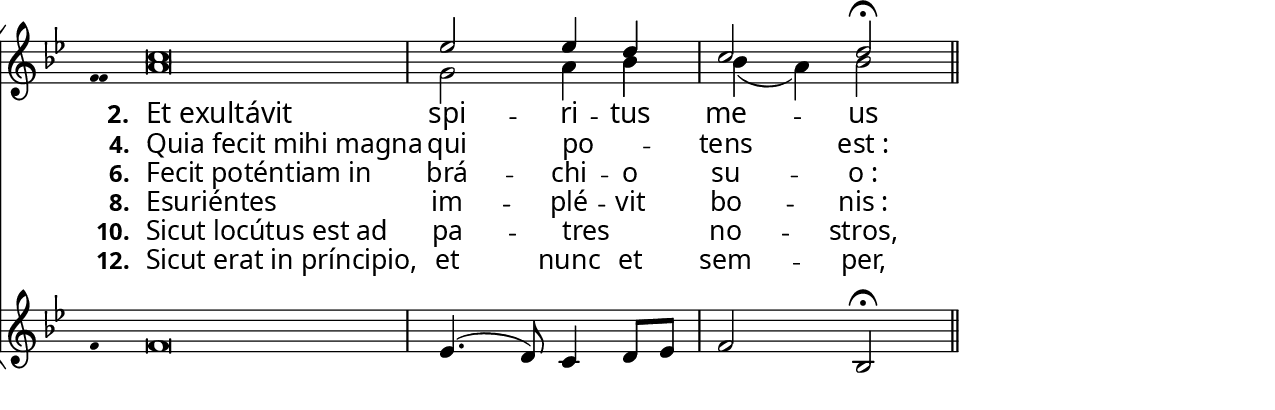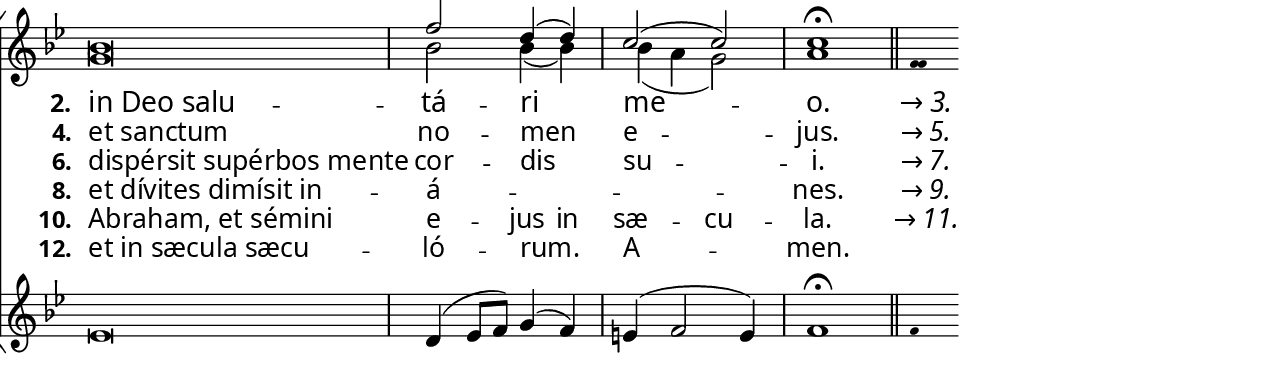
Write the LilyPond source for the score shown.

\version "2.18.2"

\header {
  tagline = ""
  composer = "Ciro Grassi (1868-1952)"
}
\include "lilypond-book-preamble.ly"

#(set-default-paper-size "letter")

stemOn = {
  \revert Staff.Stem #'transparent
  \revert Staff.Flag #'transparent
  \revert Voice.Stem #'length
}

stemOff = {
  \override Staff.Stem #'transparent = ##t
  \override Staff.Flag #'transparent = ##t
  \override Voice.Stem #'length = #0
}

\layout {
  \context {
    \Score
    \omit BarNumber
  }
}

global = {
  \key bes \major
  \time 4/4
}

sopMusic = \relative c'' {
  \cadenzaOn
  \relative c' { \stemOff \new CueVoice { f4 } \stemOn }
  c\breve \bar "|" \cadenzaOff
  ees2 ees4 d |
  c2 d\fermata | \cadenzaOn \bar "||" \break
  bes\breve \bar "|" \cadenzaOff
  f'2 d4( d4) |
  c2( c) |
  c1\fermata \bar "||"
  \relative c' { \stemOff \new CueVoice { f4 } }
}
sopWords = \lyricmode {

}

altoMusic = \relative c'' {
  \cadenzaOn
  \relative c' { \stemOff \new CueVoice { f4 } \stemOn }
  a\breve \bar "|" \cadenzaOff
  g2 a4 bes4 |
  bes( a) bes2 | \cadenzaOn \bar "||"
  g\breve \bar "|" \cadenzaOff
  bes2 bes4( bes) |
  bes4( a g2) |
  a1 \bar "||"
  \relative c' { \stemOff \new CueVoice { f4 } }
}

tenorMusic = \relative c'' {
  \cadenzaOn
  \relative c { \stemOff \new CueVoice { f4 } \stemOn }
  f,\breve \bar "|" \cadenzaOff
  ees4.( d8) c4 d8[ ees] |
  f2 bes,\fermata | \cadenzaOn \bar "||"
  ees\breve \bar "|" \cadenzaOff
  d4( ees8 f) g4( f) |
  e4( f2 e4) |
  f1\fermata  \bar "||"
  \relative c { \stemOff \new CueVoice { f4 } }
}

tenorAsBassMusic = \relative c'' {
  \cadenzaOn
  \relative c' { \stemOff \new CueVoice { f4 } \stemOn }
  f,\breve \bar "|" \cadenzaOff
  ees4.( d8) c4 d8[ ees] |
  f2 bes,\fermata | \cadenzaOn \bar "||"
  ees\breve \bar "|" \cadenzaOff
  d4( ees8 f) g4( f) |
  e4( f2 e4) |
  f1\fermata  \bar "||"
  \relative c' { \stemOff \new CueVoice { f4 } }
}

bassMusic = \relative c' {
  \cadenzaOn
  \relative c { \stemOff \new CueVoice { f4 } \stemOn }
  f,\breve \bar "|" \cadenzaOff
  c2 f4 f |
  f2 bes\fermata | \cadenzaOn \bar "||"
  ees,\breve \bar "|" \cadenzaOff
  bes'4( c8 d) g,4( bes) |
  c2( c2) |
  f,1\fermata  \bar "||"
  \relative c { \stemOff \new CueVoice { f4 } }
}

hiddenMusic = \relative c'' {
\hideNotes
  \cadenzaOn
  r4
  r\breve \bar "|" \cadenzaOff
  r1 |
  r1 | \cadenzaOn \bar "||"
  r\breve \bar "|" \cadenzaOff
  r1 |
  r1 |
  r1 \bar "||"
  f4
\unHideNotes
}

hiddenWords = \lyricmode {
  \markup\italic"→ 3."
}
hiddenWordsII = \lyricmode {
  \markup\italic"→ 5."
}
hiddenWordsIII = \lyricmode {
  \markup\italic"→ 7."
}
hiddenWordsIV = \lyricmode {
  \markup\italic"→ 9."
}
hiddenWordsV = \lyricmode {
  \markup\italic"→ 11."
}

altoWords = \lyricmode {
%  \override StanzaNumber #'font-name = #"Garamond Premier Pro"
%  \override LyricText #'font-name = #"Garamond Premier Pro"
  \set fontSize = #0.5
  \set stanza = #"2. "
  %\set vocalName = "2. "
  %\set shortVocalName = "2. "
  \once \override LyricText #'self-alignment-X = #LEFT
  Et_exultávit |
%  \once \override LyricText #'self-alignment-X = #CENTER
  spi -- ri -- tus | me -- us |
  \once \override LyricText #'self-alignment-X = #LEFT
  \set stanza = #"2. "
  in_Deo_salu -- |
%  \once \override LyricText #'self-alignment-X = #CENTER
  tá -- ri | me -- | o.
}
altoWordsII = \lyricmode {
%  \override StanzaNumber #'font-name = #"Garamond Premier Pro"
%  \override LyricText #'font-name = #"Garamond Premier Pro"
  \set stanza = #"4. "
  \once \override LyricText #'self-alignment-X = #LEFT
  Quia_fecit_mihi_magna |
  \once \override LyricText #'self-alignment-X = #CENTER
  qui po -- _ | tens est_: |
  \once \override LyricText #'self-alignment-X = #LEFT
  \set stanza = #"4. "
  et_sanctum |
  \once \override LyricText #'self-alignment-X = #CENTER
  no -- men | e -- | jus.
}
altoWordsIII = \lyricmode {
%  \override StanzaNumber #'font-name = #"Garamond Premier Pro"
%  \override LyricText #'font-name = #"Garamond Premier Pro"
  \set stanza = #"6. "
  \once \override LyricText #'self-alignment-X = #LEFT
  Fecit_poténtiam_in |
  \once \override LyricText #'self-alignment-X = #CENTER
  brá -- chi -- o | su -- o_: |
  \once \override LyricText #'self-alignment-X = #LEFT
  \set stanza = #"6. "
  dispérsit_supérbos_mente |
  \once \override LyricText #'self-alignment-X = #CENTER
  cor -- dis | su -- | i.
}
altoWordsIV = \lyricmode {
%  \override StanzaNumber #'font-name = #"Garamond Premier Pro"
%  \override LyricText #'font-name = #"Garamond Premier Pro"
  \set stanza = #"8. "
  \once \override LyricText #'self-alignment-X = #LEFT
  Esuriéntes |
  \once \override LyricText #'self-alignment-X = #CENTER
  im -- plé -- vit | bo -- nis_: |
  \once \override LyricText #'self-alignment-X = #LEFT
  \set stanza = #"8. "
  et_dívites_dimísit_in -- |
  \once \override LyricText #'self-alignment-X = #CENTER
  á -- _ | _ | nes.
}
altoWordsV = \lyricmode {
%  \override StanzaNumber #'font-name = #"Garamond Premier Pro"
%  \override LyricText #'font-name = #"Garamond Premier Pro"
  \set stanza = #"10. "
  \once \override LyricText #'self-alignment-X = #LEFT
  Sicut_locútus_est_ad |
  \once \override LyricText #'self-alignment-X = #CENTER
  pa -- tres _ | no -- stros, |
  \once \override LyricText #'self-alignment-X = #LEFT
  \set stanza = #"10. "
  Abraham,_et_sémini |
  \once \override LyricText #'self-alignment-X = #CENTER
  \set ignoreMelismata = ##t
  e -- jus in | sæ -- cu -- | la.
  \unset ignoreMelismata
}
altoWordsVI = \lyricmode {
%  \override StanzaNumber #'font-name = #"Garamond Premier Pro"
%  \override LyricText #'font-name = #"Garamond Premier Pro"
  \set stanza = #"12. "
  \once \override LyricText #'self-alignment-X = #LEFT
  Sicut_erat_in_príncipio, |
  \once \override LyricText #'self-alignment-X = #CENTER
  et nunc et | sem -- per, |
  \once \override LyricText #'self-alignment-X = #LEFT
  \set stanza = #"12. "
  et_in_sæcula_sæcu -- |
  \once \override LyricText #'self-alignment-X = #CENTER
  ló -- rum. | A -- | men.
}


\score {
  \new ChoirStaff <<
    %\new Lyrics = "sopranos"
    \new Staff = "women" <<
      \new Voice = "sopranos"{
        \voiceOne
        << \global \sopMusic >>
      }
      \new Voice = "altos" {
        \voiceTwo
        << \global \altoMusic >>
      }
    >>
    
    \new Lyrics = "altos"
    \new Lyrics = "altosII"
    \new Lyrics = "altosIII"
    \new Lyrics = "altosIV"
    \new Lyrics = "altosV"
    \new Lyrics = "altosVI"
    
    \new Staff = "men" <<
      \new Voice = "bass" {
        \voiceOne
        << \global \tenorAsBassMusic >>
      }
      \new Voice = "hidden"{
        \voiceThree
        << \global \hiddenMusic >>
      }
    >>
    \context Lyrics = "altos" \lyricsto "sopranos" \altoWords
  \context Lyrics = "altos" \lyricsto "hidden" \hiddenWords
    \context Lyrics = "altosII" \lyricsto "sopranos" \altoWordsII
  \context Lyrics = "altosII" \lyricsto "hidden" \hiddenWordsII
    \context Lyrics = "altosIII" \lyricsto "sopranos" \altoWordsIII
  \context Lyrics = "altosIII" \lyricsto "hidden" \hiddenWordsIII
    \context Lyrics = "altosIV" \lyricsto "sopranos" \altoWordsIV
  \context Lyrics = "altosIV" \lyricsto "hidden" \hiddenWordsIV
    \context Lyrics = "altosV" \lyricsto "sopranos" \altoWordsV
  \context Lyrics = "altosV" \lyricsto "hidden" \hiddenWordsV
    \context Lyrics = "altosVI" \lyricsto "sopranos" \altoWordsVI
  >>
  \layout {
    \context {
      \Staff
      \remove "Time_signature_engraver"
    }
  }
}


\paper {
  %myStaffSize = #19
  myStaffSize = #24
  indent = 0\mm
  %line-width = 7.5\in
  line-width = 8.5\in - 144\pt
  %ragged-right = ##t
  force-assignment = #""
  line-width = #(- line-width (* mm  3.000000))
  #(define fonts
   (make-pango-font-tree "Garamond Premier Pro"
                         "Garamond Premier Pro"
                         "Garamond Premier Pro"
                          (/ myStaffSize 23)))
}
